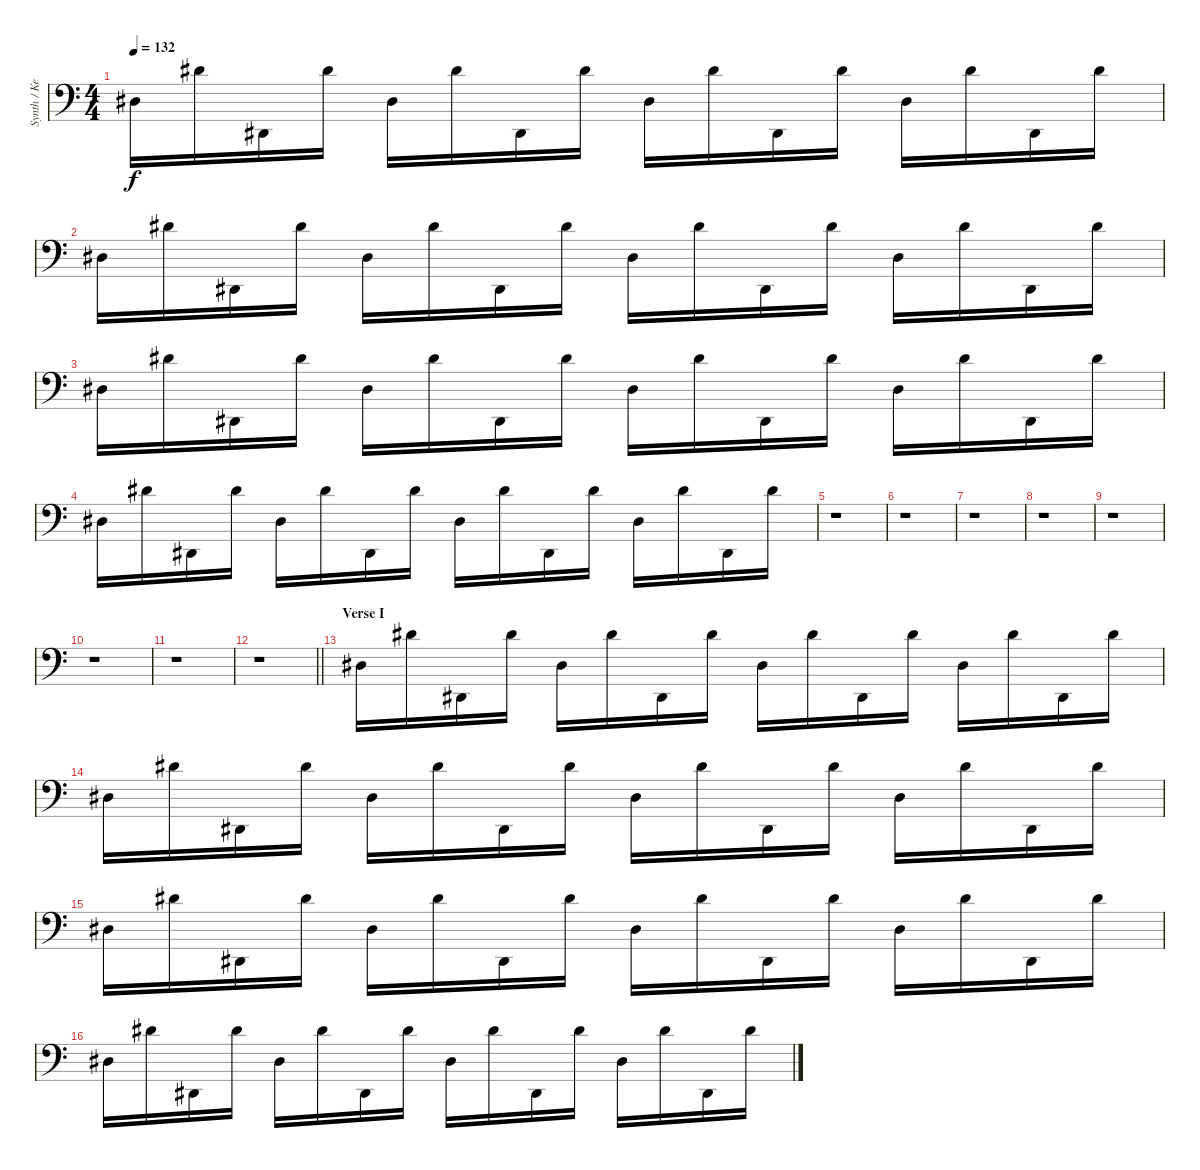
\track ("Synth / Keyboard I" "Synth / Ke") {instrument synthbass1}
\staff {score}
\tuning (Eb3 Bb2 Gb2 Db2 Ab1 Eb1) {hide}
\ts (4 4)
\tempo 132
\clef f4
\ks c
2.4.16{dy f} 5.2.16 0.6.16 5.2.16 2.4.16 5.2.16 0.6.16 5.2.16 2.4.16 5.2.16 0.6.16 5.2.16 2.4.16 5.2.16 0.6.16 5.2.16 |
2.4.16 5.2.16 0.6.16 5.2.16 2.4.16 5.2.16 0.6.16 5.2.16 2.4.16 5.2.16 0.6.16 5.2.16 2.4.16 5.2.16 0.6.16 5.2.16 |
2.4.16 5.2.16 0.6.16 5.2.16 2.4.16 5.2.16 0.6.16 5.2.16 2.4.16 5.2.16 0.6.16 5.2.16 2.4.16 5.2.16 0.6.16 5.2.16 |
2.4.16 5.2.16 0.6.16 5.2.16 2.4.16 5.2.16 0.6.16 5.2.16 2.4.16 5.2.16 0.6.16 5.2.16 2.4.16 5.2.16 0.6.16 5.2.16 |
r.1 |
r.1 |
r.1 |
r.1 |
r.1 |
r.1 |
r.1 |
\barLineRight lightlight
r.1 |
\section ("" "Verse I")
2.4.16 5.2.16 0.6.16 5.2.16 2.4.16 5.2.16 0.6.16 5.2.16 2.4.16 5.2.16 0.6.16 5.2.16 2.4.16 5.2.16 0.6.16 5.2.16 |
2.4.16 5.2.16 0.6.16 5.2.16 2.4.16 5.2.16 0.6.16 5.2.16 2.4.16 5.2.16 0.6.16 5.2.16 2.4.16 5.2.16 0.6.16 5.2.16 |
2.4.16 5.2.16 0.6.16 5.2.16 2.4.16 5.2.16 0.6.16 5.2.16 2.4.16 5.2.16 0.6.16 5.2.16 2.4.16 5.2.16 0.6.16 5.2.16 |
2.4.16 5.2.16 0.6.16 5.2.16 2.4.16 5.2.16 0.6.16 5.2.16 2.4.16 5.2.16 0.6.16 5.2.16 2.4.16 5.2.16 0.6.16 5.2.16
